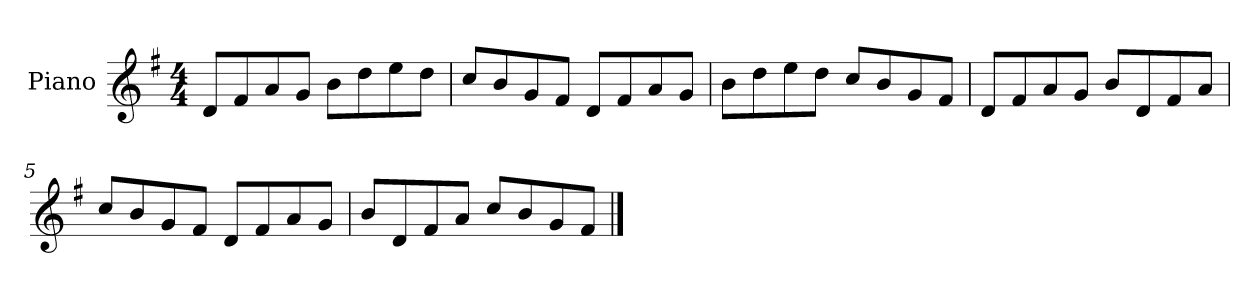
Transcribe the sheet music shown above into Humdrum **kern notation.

**kern
*part1
*staff1
*I"Piano
*I'P-no
*clefG2
*k[f#]
*M4/4
*MM90
=1
8d/L
8f#/
8a/
8g/J
8b\L
8dd\
8ee\
8dd\J
=2
8cc/L
8b/
8g/
8f#/J
8d/L
8f#/
8a/
8g/J
=3
8b\L
8dd\
8ee\
8dd\J
8cc/L
8b/
8g/
8f#/J
=4
8d/L
8f#/
8a/
8g/J
8b/L
8d/
8f#/
8a/J
=5
8cc/L
8b/
8g/
8f#/J
8d/L
8f#/
8a/
8g/J
!!LO:LB:g=z
=6
8b/L
8d/
8f#/
8a/J
8cc/L
8b/
8g/
8f#/J
==
*-
